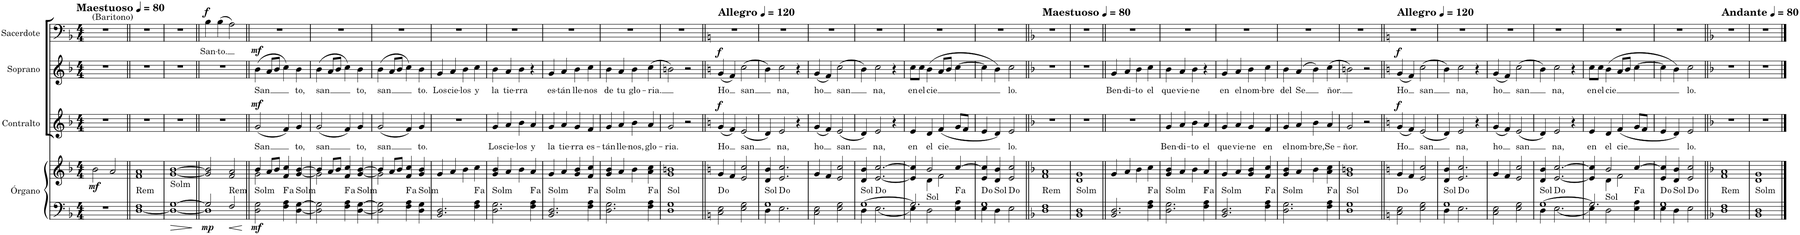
**kern	**kern	**dynam	**harte	**kern	**text	**dynam	**kern	**text	**dynam	**kern	**text	**dynam
*part4	*part4	*part4	*part4	*part3	*part3	*part3	*part2	*part2	*part2	*part1	*part1	*part1
*staff5	*staff4	*staff4/5	*	*staff3	*staff3	*staff3	*staff2	*staff2	*staff2	*staff1	*staff1	*staff1
*I"Órgano	*	*	*	*I"Contralto	*	*	*I"Soprano	*	*	*I"Sacerdote	*	*
*	*	*	*	*I'C.	*	*	*I'S.	*	*	*I'S.	*	*
*clefF4	*clefG2	*	*	*clefG2	*	*	*clefG2	*	*	*clefF4	*	*
*k[b-]	*k[b-]	*	*	*k[b-]	*	*	*k[b-]	*	*	*k[b-]	*	*
*M4/4	*M4/4	*	*	*M4/4	*	*	*M4/4	*	*	*M4/4	*	*
*MM80	*MM80	*	*	*MM80	*	*	*MM80	*	*	*MM80	*	*
=1	=1	=1	=1	=1	=1	=1	=1	=1	=1	=1	=1	=1
!	!	!	!	!	!	!	!	!	!	!LO:TX:a:B:t=Maestuoso	!	!
!	!	!	!	!	!	!	!	!	!	!LO:TX:a:t=(Baritono)	!	!
!	!	!LO:DY:b	!	!	!	!	!	!	!	!	!	!
1r	2b-\	mf	.	1r	.	.	1r	.	.	1r	.	.
.	2a/	.	.	.	.	.	.	.	.	.	.	.
=2||	=2||	=2||	=2||	=2||	=2||	=2||	=2||	=2||	=2||	=2||	=2||	=2||
!	!	!	!LO:H:kt=Rem	!	!	!	!	!	!	!	!	!
[1D 1F	1f 1a	.	N	1r	.	.	1r	.	.	1r	.	.
=3	=3	=3	=3	=3	=3	=3	=3	=3	=3	=3	=3	=3
!	!	!	!LO:H:kt=Solm	!	!	!	!	!	!	!	!	!
1D_ [1G	[1g [1b-	.	N	1r	.	.	1r	.	.	1r	.	.
=4||	=4||	=4||	=4||	=4||	=4||	=4||	=4||	=4||	=4||	=4||	=4||	=4||
*^	*	*	*	*	*	*	*	*	*	*	*	*
!	!	!	!LO:DY:b=2	!	!	!	!	!	!	!	!	!LO:LY:b	!LO:DY:a
2G/]	1D]	2g/] 2b-/]	mp	.	1r	.	.	1r	.	.	4B-\	San-	f
!	!	!	!	!	!	!	!	!	!	!	!	!LO:LY:b	!
.	.	.	.	.	.	.	.	.	.	.	(4B-\	-to.	.
!	!	!	!	!LO:H:kt=Rem	!	!	!	!	!	!	!	!	!
2F/	.	2f/ 2a/	.	N	.	.	.	.	.	.	2A\)	.	.
*v	*v	*	*	*	*	*	*	*	*	*	*	*	*
=5||	=5||	=5||	=5||	=5||	=5||	=5||	=5||	=5||	=5||	=5||	=5||	=5||
*	*^	*	*	*	*	*	*	*	*	*	*	*
!	!	!	!LO:DY:b=2	!LO:H:kt=Solm	!	!LO:LY:b	!LO:DY:a	!	!LO:LY:b	!LO:DY:a	!	!	!
2D\ 2G\	4b-/	2g\	mf	N	(2g/	San	mf	(4b-\	San	mf	1r	.	.
.	8a/L	.	.	.	.	.	.	8a/L	.	.	.	.	.
.	8b-/J	.	.	.	.	.	.	8b-/J	.	.	.	.	.
!	!	!	!	!LO:H:kt=a	!	!	!	!	!	!	!	!	!
4F\ 4A\	4f/ 4cc/	2ryy	.	.	4f/)	.	.	4cc\)	.	.	.	.	.
!	!	!	!	!LO:H:kt=Solm	!	!LO:LY:b	!	!	!LO:LY:b	!	!	!	!
[4D\ [4G\	[4g/ [4b-/	.	.	N	4g/	to,	.	4b-\	to,	.	.	.	.
=6	=6	=6	=6	=6	=6	=6	=6	=6	=6	=6	=6	=6	=6
!	!	!	!	!	!	!LO:LY:b	!	!	!LO:LY:b	!	!	!	!
2D\] 2G\]	4b-/]	2g\]	.	.	(2g/	san	.	(4b-\	san	.	1r	.	.
.	8a/L	.	.	.	.	.	.	8a/L	.	.	.	.	.
.	8b-/J	.	.	.	.	.	.	8b-/J	.	.	.	.	.
!	!	!	!	!LO:H:kt=a	!	!	!	!	!	!	!	!	!
4F\ 4A\	4f/ 4cc/	2ryy	.	.	4f/)	.	.	4cc\)	.	.	.	.	.
!	!	!	!	!LO:H:kt=Solm	!	!LO:LY:b	!	!	!LO:LY:b	!	!	!	!
[4D\ [4G\	[4g/ [4b-/	.	.	N	4g/	to,	.	4b-\	to,	.	.	.	.
=7	=7	=7	=7	=7	=7	=7	=7	=7	=7	=7	=7	=7	=7
!	!	!	!	!	!	!LO:LY:b	!	!	!LO:LY:b	!	!	!	!
2D\] 2G\]	4b-/]	2g\]	.	.	(2g/	san	.	(4b-\	san	.	1r	.	.
.	8a/L	.	.	.	.	.	.	8a/L	.	.	.	.	.
.	8b-/J	.	.	.	.	.	.	8b-/J	.	.	.	.	.
!	!	!	!	!LO:H:kt=a	!	!	!	!	!	!	!	!	!
4F\ 4A\	4f/ 4cc/	2ryy	.	.	4f/)	.	.	4cc\)	.	.	.	.	.
!	!	!	!	!LO:H:kt=Solm	!	!LO:LY:b	!	!	!LO:LY:b	!	!	!	!
4D\ 4G\	4g/ 4b-/	.	.	N	4g/	to.	.	4b-\	to.	.	.	.	.
*	*v	*v	*	*	*	*	*	*	*	*	*	*	*
=8	=8	=8	=8	=8	=8	=8	=8	=8	=8	=8	=8	=8
!	!	!	!	!	!	!	!	!LO:LY:b	!	!	!	!
2.BB-/ 2.D/	4g/	.	.	1r	.	.	4g/	Los	.	1r	.	.
!	!	!	!	!	!	!	!	!LO:LY:b	!	!	!	!
.	4a/	.	.	.	.	.	4a/	cie-	.	.	.	.
!	!	!	!	!	!	!	!	!LO:LY:b	!	!	!	!
.	4b-\	.	.	.	.	.	4b-\	-los	.	.	.	.
!	!	!	!LO:H:kt=a	!	!	!	!	!LO:LY:b	!	!	!	!
4F\ 4A\	4cc\	.	.	.	.	.	4cc\	y	.	.	.	.
=9	=9	=9	=9	=9	=9	=9	=9	=9	=9	=9	=9	=9
!	!	!	!LO:H:kt=Solm	!	!LO:LY:b	!	!	!LO:LY:b	!	!	!	!
2.D\ 2.G\	4g/ 4b-/	.	N	4g/	Los	.	4b-\	la	.	1r	.	.
!	!	!	!	!	!LO:LY:b	!	!	!LO:LY:b	!	!	!	!
.	4a/	.	.	4a/	cie-	.	4a/	tie-	.	.	.	.
!	!	!	!	!	!LO:LY:b	!	!	!LO:LY:b	!	!	!	!
.	4b-\	.	.	4b-\	-los	.	4b-\	-rra	.	.	.	.
!	!	!	!LO:H:kt=a	!	!LO:LY:b	!	!	!	!	!	!	!
4F\ 4A\	4a/	.	.	4a/	y	.	4r	.	.	.	.	.
=10	=10	=10	=10	=10	=10	=10	=10	=10	=10	=10	=10	=10
!	!	!	!LO:H:kt=Solm	!	!LO:LY:b	!	!	!LO:LY:b	!	!	!	!
2.BB-/ 2.D/	4g/	.	N	4g/	la	.	4g/	es-	.	1r	.	.
!	!	!	!	!	!LO:LY:b	!	!	!LO:LY:b	!	!	!	!
.	4a/	.	.	4a/	tie-	.	4a/	-tán	.	.	.	.
!	!	!	!	!	!LO:LY:b	!	!	!LO:LY:b	!	!	!	!
.	4g/ 4b-/	.	.	4g/	-rra	.	4b-\	lle-	.	.	.	.
!	!	!	!LO:H:kt=a	!	!LO:LY:b	!	!	!LO:LY:b	!	!	!	!
4F\ 4A\	4f/ 4cc/	.	.	4f/	es-	.	4cc\	-nos	.	.	.	.
=11	=11	=11	=11	=11	=11	=11	=11	=11	=11	=11	=11	=11
!	!	!	!LO:H:kt=Solm	!	!LO:LY:b	!	!	!LO:LY:b	!	!	!	!
2.D\ 2.G\	4g/ 4b-/	.	N	4g/	-tán	.	4b-\	de	.	1r	.	.
!	!	!	!	!	!LO:LY:b	!	!	!LO:LY:b	!	!	!	!
.	4a/	.	.	4a/	lle-	.	4a/	tu	.	.	.	.
!	!	!	!	!	!LO:LY:b	!	!	!LO:LY:b	!	!	!	!
.	4b-\	.	.	4b-\	-nos,	.	4b-\	glo-	.	.	.	.
!	!	!	!LO:H:kt=a	!	!LO:LY:b	!	!	!LO:LY:b	!	!	!	!
4F\ 4A\	4a\ 4cc\	.	.	4a/	glo-	.	(4cc\	-ria.	.	.	.	.
=12	=12	=12	=12	=12	=12	=12	=12	=12	=12	=12	=12	=12
!	!	!	!LO:H:kt=Sol	!	!LO:LY:b	!	!	!	!	!	!	!
1D 1G	1g 1bn	.	N	2g/	-ria.	.	2bn\)	.	.	1r	.	.
.	.	.	.	2r	.	.	2r	.	.	.	.	.
=13||	=13||	=13||	=13||	=13||	=13||	=13||	=13||	=13||	=13||	=13||	=13||	=13||
*k[]	*k[]	*	*	*k[]	*	*	*k[]	*	*	*k[]	*	*
*	*	*	*	*	*	*	*	*	*	*MM120	*	*
!	!	!	!	!	!	!	!	!	!	!LO:TX:a:B:t=Allegro	!	!
!	!	!	!	!	!LO:LY:b	!LO:DY:a	!	!LO:LY:b	!LO:DY:a	!	!	!
2C\ 2E\	4g/	.	D:dim	(4g/	Ho	f	(4g/	Ho	f	1r	.	.
.	4f/	.	.	4f/)	.	.	4f/)	.	.	.	.	.
!	!	!	!	!	!LO:LY:b	!	!	!LO:LY:b	!	!	!	!
2E\ 2G\	2e/ 2cc/	.	.	(2e/	san	.	(2cc\	san	.	.	.	.
=14	=14	=14	=14	=14	=14	=14	=14	=14	=14	=14	=14	=14
*^	*	*	*	*	*	*	*	*	*	*	*	*
!	!	!	!	!LO:H:kt=Sol	!	!	!	!	!	!	!	!	!
1G	4D\	4d/ 4b/	.	N	4d/)	.	.	4b\)	.	.	1r	.	.
!	!	!	!	!	!	!LO:LY:b	!	!	!LO:LY:b	!	!	!	!
.	2.E\	2.e/ 2.cc/	.	D:dim	2e/	na,	.	2cc\	na,	.	.	.	.
.	.	.	.	.	4r	.	.	4r	.	.	.	.	.
*v	*v	*	*	*	*	*	*	*	*	*	*	*	*
=15	=15	=15	=15	=15	=15	=15	=15	=15	=15	=15	=15	=15
!	!	!	!	!	!LO:LY:b	!	!	!LO:LY:b	!	!	!	!
2C\ 2E\	4g/	.	.	(4g/	ho	.	(4g/	ho	.	1r	.	.
.	4f/	.	.	4f/)	.	.	4f/)	.	.	.	.	.
!	!	!	!	!	!LO:LY:b	!	!	!LO:LY:b	!	!	!	!
2E\ 2G\	2e/ 2cc/	.	.	(2e/	san	.	(2cc\	san	.	.	.	.
=16	=16	=16	=16	=16	=16	=16	=16	=16	=16	=16	=16	=16
*^	*	*	*	*	*	*	*	*	*	*	*	*
!	!	!	!	!LO:H:kt=Sol	!	!	!	!	!	!	!	!	!
[1G	4D\	4d/ 4b/	.	N	4d/)	.	.	4b\)	.	.	1r	.	.
!	!	!	!	!	!	!LO:LY:b	!	!	!LO:LY:b	!	!	!	!
.	[2.E\	[2.e/ [2.cc/	.	D:dim	2e/	na,	.	2cc\	na,	.	.	.	.
.	.	.	.	.	4r	.	.	4r	.	.	.	.	.
=17	=17	=17	=17	=17	=17	=17	=17	=17	=17	=17	=17	=17	=17
*	*	*^	*	*	*	*	*	*	*	*	*	*	*
!	!	!	!	!	!	!	!LO:LY:b	!	!	!LO:LY:b	!	!	!	!
2.G/]	4E\]	4e/] 4cc/]	4ryy	.	.	4e/	en	.	8cc\L	en	.	1r	.	.
!	!	!	!	!	!	!	!	!	!	!LO:LY:b	!	!	!	!
.	.	.	.	.	.	.	.	.	8cc\J	el	.	.	.	.
!	!	!	!	!	!LO:H:kt=Sol	!	!LO:LY:b	!	!	!LO:LY:b	!	!	!	!
.	2D\	2b/	4d\	.	N	4d/	el	.	(4b\	cie	.	.	.	.
!	!	!	!	!	!	!	!LO:LY:b	!	!	!	!	!	!	!
.	.	.	2f\	.	.	(4f/	cie	.	8a/L	.	.	.	.	.
.	.	.	.	.	.	.	.	.	8b/J	.	.	.	.	.
!	!	!	!	!	!LO:H:kt=a	!	!	!	!	!	!	!	!	!
4E\ 4A\	4ryy	[4cc/	.	.	.	8g/L	.	.	[4cc\	.	.	.	.	.
.	.	.	.	.	.	8f/J	.	.	.	.	.	.	.	.
*	*	*v	*v	*	*	*	*	*	*	*	*	*	*	*
=18	=18	=18	=18	=18	=18	=18	=18	=18	=18	=18	=18	=18	=18
1G	4E\	4e/ 4cc/]	.	D:dim	4e/	.	.	4cc\]	.	.	1r	.	.
!	!	!	!	!LO:H:kt=Sol	!	!	!	!	!	!	!	!	!
.	4D\	4d/ 4b/	.	N	4d/)	.	.	4b\)	.	.	.	.	.
!	!	!	!	!	!	!LO:LY:b	!	!	!LO:LY:b	!	!	!	!
.	2E\	2e/ 2cc/	.	D:dim	2e/	lo.	.	2cc\	lo.	.	.	.	.
*v	*v	*	*	*	*	*	*	*	*	*	*	*	*
=19||	=19||	=19||	=19||	=19||	=19||	=19||	=19||	=19||	=19||	=19||	=19||	=19||
*k[b-]	*k[b-]	*	*	*k[b-]	*	*	*k[b-]	*	*	*k[b-]	*	*
*	*	*	*	*	*	*	*	*	*	*MM80	*	*
*^	*	*	*	*	*	*	*	*	*	*	*	*
!	!	!	!	!LO:H:kt=Rem	!	!	!	!	!	!	!LO:TX:a:B:t=Maestuoso	!	!
*v	*v	*	*	*	*	*	*	*	*	*	*	*	*
1D 1F	1f 1a	.	N	1r	.	.	1r	.	.	1r	.	.
=20	=20	=20	=20	=20	=20	=20	=20	=20	=20	=20	=20	=20
!	!	!	!LO:H:kt=Solm	!	!	!	!	!	!	!	!	!
1BB- 1D	1d 1g	.	N	1r	.	.	1r	.	.	1r	.	.
=21||	=21||	=21||	=21||	=21||	=21||	=21||	=21||	=21||	=21||	=21||	=21||	=21||
!	!	!	!	!	!	!	!	!LO:LY:b	!	!	!	!
2.BB-/ 2.D/	4g/	.	.	1r	.	.	4g/	Ben-	.	1r	.	.
!	!	!	!	!	!	!	!	!LO:LY:b	!	!	!	!
.	4a/	.	.	.	.	.	4a/	-di-	.	.	.	.
!	!	!	!	!	!	!	!	!LO:LY:b	!	!	!	!
.	4b-\	.	.	.	.	.	4b-\	-to	.	.	.	.
!	!	!	!LO:H:kt=a	!	!	!	!	!LO:LY:b	!	!	!	!
4F\ 4A\	4cc\	.	.	.	.	.	4cc\	el	.	.	.	.
=22	=22	=22	=22	=22	=22	=22	=22	=22	=22	=22	=22	=22
!	!	!	!LO:H:kt=Solm	!	!LO:LY:b	!	!	!LO:LY:b	!	!	!	!
2.D\ 2.G\	4g/ 4b-/	.	N	4g/	Ben-	.	4b-\	que	.	1r	.	.
!	!	!	!	!	!LO:LY:b	!	!	!LO:LY:b	!	!	!	!
.	4a/	.	.	4a/	-di-	.	4a/	vie-	.	.	.	.
!	!	!	!	!	!LO:LY:b	!	!	!LO:LY:b	!	!	!	!
.	4b-\	.	.	4b-\	-to	.	4b-\	-ne	.	.	.	.
!	!	!	!LO:H:kt=a	!	!LO:LY:b	!	!	!	!	!	!	!
4F\ 4A\	4a/	.	.	4a/	el	.	4r	.	.	.	.	.
=23	=23	=23	=23	=23	=23	=23	=23	=23	=23	=23	=23	=23
!	!	!	!LO:H:kt=Solm	!	!LO:LY:b	!	!	!LO:LY:b	!	!	!	!
2.BB-/ 2.D/	4g/	.	N	4g/	que	.	4g/	en	.	1r	.	.
!	!	!	!	!	!LO:LY:b	!	!	!LO:LY:b	!	!	!	!
.	4a/	.	.	4a/	vie-	.	4a/	el	.	.	.	.
!	!	!	!	!	!LO:LY:b	!	!	!LO:LY:b	!	!	!	!
.	4g/ 4b-/	.	.	4g/	-ne	.	4b-\	nom-	.	.	.	.
!	!	!	!LO:H:kt=a	!	!LO:LY:b	!	!	!LO:LY:b	!	!	!	!
4F\ 4A\	4f/ 4cc/	.	.	4f/	en	.	4cc\	-bre	.	.	.	.
=24	=24	=24	=24	=24	=24	=24	=24	=24	=24	=24	=24	=24
!	!	!	!LO:H:kt=Solm	!	!LO:LY:b	!	!	!LO:LY:b	!	!	!	!
2.D\ 2.G\	4g/ 4b-/	.	N	4g/	el	.	4b-\	del	.	1r	.	.
!	!	!	!	!	!LO:LY:b	!	!	!LO:LY:b	!	!	!	!
.	4a/	.	.	4a/	nom-	.	(4a/	Se	.	.	.	.
!	!	!	!	!	!LO:LY:b	!	!	!	!	!	!	!
.	4b-\	.	.	4b-\	-bre,	.	4b-\)	.	.	.	.	.
!	!	!	!LO:H:kt=a	!	!LO:LY:b	!	!	!LO:LY:b	!	!	!	!
4F\ 4A\	4a\ 4cc\	.	.	4a/	Se-	.	(4cc\	ñor.	.	.	.	.
=25	=25	=25	=25	=25	=25	=25	=25	=25	=25	=25	=25	=25
!	!	!	!LO:H:kt=Sol	!	!LO:LY:b	!	!	!	!	!	!	!
1D 1G	1g 1bn	.	N	2g/	-ñor.	.	2bn\)	.	.	1r	.	.
.	.	.	.	2r	.	.	2r	.	.	.	.	.
=26||	=26||	=26||	=26||	=26||	=26||	=26||	=26||	=26||	=26||	=26||	=26||	=26||
*k[]	*k[]	*	*	*k[]	*	*	*k[]	*	*	*k[]	*	*
*	*	*	*	*	*	*	*	*	*	*MM120	*	*
!	!	!	!	!	!	!	!	!	!	!LO:TX:a:B:t=Allegro	!	!
!	!	!	!	!	!LO:LY:b	!LO:DY:a	!	!LO:LY:b	!LO:DY:a	!	!	!
2C\ 2E\	4g/	.	D:dim	(4g/	Ho	f	(4g/	Ho	f	1r	.	.
.	4f/	.	.	4f/)	.	.	4f/)	.	.	.	.	.
!	!	!	!	!	!LO:LY:b	!	!	!LO:LY:b	!	!	!	!
2E\ 2G\	2e/ 2cc/	.	.	(2e/	san	.	(2cc\	san	.	.	.	.
=27	=27	=27	=27	=27	=27	=27	=27	=27	=27	=27	=27	=27
*^	*	*	*	*	*	*	*	*	*	*	*	*
!	!	!	!	!LO:H:kt=Sol	!	!	!	!	!	!	!	!	!
1G	4D\	4d/ 4b/	.	N	4d/)	.	.	4b\)	.	.	1r	.	.
!	!	!	!	!	!	!LO:LY:b	!	!	!LO:LY:b	!	!	!	!
.	2.E\	2.e/ 2.cc/	.	D:dim	2e/	na,	.	2cc\	na,	.	.	.	.
.	.	.	.	.	4r	.	.	4r	.	.	.	.	.
*v	*v	*	*	*	*	*	*	*	*	*	*	*	*
=28	=28	=28	=28	=28	=28	=28	=28	=28	=28	=28	=28	=28
!	!	!	!	!	!LO:LY:b	!	!	!LO:LY:b	!	!	!	!
2C\ 2E\	4g/	.	.	(4g/	ho	.	(4g/	ho	.	1r	.	.
.	4f/	.	.	4f/)	.	.	4f/)	.	.	.	.	.
!	!	!	!	!	!LO:LY:b	!	!	!LO:LY:b	!	!	!	!
2E\ 2G\	2e/ 2cc/	.	.	(2e/	san	.	(2cc\	san	.	.	.	.
=29	=29	=29	=29	=29	=29	=29	=29	=29	=29	=29	=29	=29
*^	*	*	*	*	*	*	*	*	*	*	*	*
!	!	!	!	!LO:H:kt=Sol	!	!	!	!	!	!	!	!	!
[1G	4D\	4d/ 4b/	.	N	4d/)	.	.	4b\)	.	.	1r	.	.
!	!	!	!	!	!	!LO:LY:b	!	!	!LO:LY:b	!	!	!	!
.	[2.E\	[2.e/ [2.cc/	.	D:dim	2e/	na,	.	2cc\	na,	.	.	.	.
.	.	.	.	.	4r	.	.	4r	.	.	.	.	.
=30	=30	=30	=30	=30	=30	=30	=30	=30	=30	=30	=30	=30	=30
*	*	*^	*	*	*	*	*	*	*	*	*	*	*
!	!	!	!	!	!	!	!LO:LY:b	!	!	!LO:LY:b	!	!	!	!
2.G/]	4E\]	4e/] 4cc/]	4ryy	.	.	4e/	en	.	8cc\L	en	.	1r	.	.
!	!	!	!	!	!	!	!	!	!	!LO:LY:b	!	!	!	!
.	.	.	.	.	.	.	.	.	8cc\J	el	.	.	.	.
!	!	!	!	!	!LO:H:kt=Sol	!	!LO:LY:b	!	!	!LO:LY:b	!	!	!	!
.	2D\	2b/	4d\	.	N	4d/	el	.	(4b\	cie	.	.	.	.
!	!	!	!	!	!	!	!LO:LY:b	!	!	!	!	!	!	!
.	.	.	2f\	.	.	(4f/	cie	.	8a/L	.	.	.	.	.
.	.	.	.	.	.	.	.	.	8b/J	.	.	.	.	.
!	!	!	!	!	!LO:H:kt=a	!	!	!	!	!	!	!	!	!
4E\ 4A\	4ryy	[4cc/	.	.	.	8g/L	.	.	[4cc\	.	.	.	.	.
.	.	.	.	.	.	8f/J	.	.	.	.	.	.	.	.
*	*	*v	*v	*	*	*	*	*	*	*	*	*	*	*
=31	=31	=31	=31	=31	=31	=31	=31	=31	=31	=31	=31	=31	=31
1G	4E\	4e/ 4cc/]	.	D:dim	4e/	.	.	4cc\]	.	.	1r	.	.
!	!	!	!	!LO:H:kt=Sol	!	!	!	!	!	!	!	!	!
.	4D\	4d/ 4b/	.	N	4d/)	.	.	4b\)	.	.	.	.	.
!	!	!	!	!	!	!LO:LY:b	!	!	!LO:LY:b	!	!	!	!
.	2E\	2e/ 2cc/	.	D:dim	2e/	lo.	.	2cc\	lo.	.	.	.	.
*v	*v	*	*	*	*	*	*	*	*	*	*	*	*
=32||	=32||	=32||	=32||	=32||	=32||	=32||	=32||	=32||	=32||	=32||	=32||	=32||
*k[b-]	*k[b-]	*	*	*k[b-]	*	*	*k[b-]	*	*	*k[b-]	*	*
*	*	*	*	*	*	*	*	*	*	*MM80	*	*
*^	*	*	*	*	*	*	*	*	*	*	*	*
!	!	!	!	!LO:H:kt=Rem	!	!	!	!	!	!	!LO:TX:a:B:t=Andante	!	!
*v	*v	*	*	*	*	*	*	*	*	*	*	*	*
1D 1F	1f 1a	.	N	1r	.	.	1r	.	.	1r	.	.
=33	=33	=33	=33	=33	=33	=33	=33	=33	=33	=33	=33	=33
!	!	!	!LO:H:kt=Solm	!	!	!	!	!	!	!	!	!
1BB- 1D	1d 1g	.	N	1r	.	.	1r	.	.	1r	.	.
==	==	==	==	==	==	==	==	==	==	==	==	==
*-	*-	*-	*-	*-	*-	*-	*-	*-	*-	*-	*-	*-
